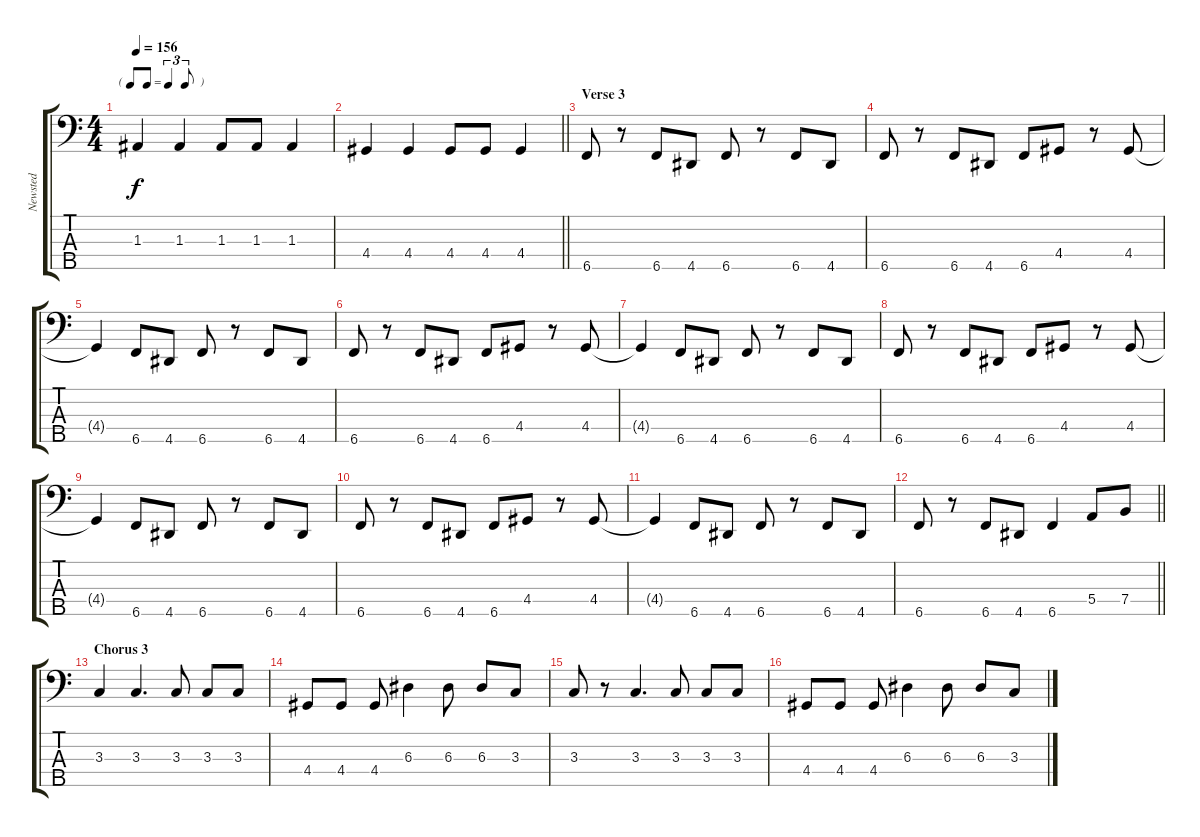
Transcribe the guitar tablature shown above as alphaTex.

\track ("Newsted" "Newsted") {instrument electricbassfinger}
\staff {score tabs}
\tuning (G2 D2 A1 E1 B0) {hide}
\ts (4 4)
\tf triplet8th
\tempo 156
\clef f4
\ks c
1.3.4{dy f} 1.3.4 1.3.8 1.3.8 1.3.4 |
\barLineRight lightlight
4.4.4 4.4.4 4.4.8 4.4.8 4.4.4 |
\section ("" "Verse 3")
6.5.8 r.8 6.5.8 4.5.8 6.5.8 r.8 6.5.8 4.5.8 |
6.5.8 r.8 6.5.8 4.5.8 6.5.8 4.4.8 r.8 4.4.8 |
4.4{t}.4 6.5.8 4.5.8 6.5.8 r.8 6.5.8 4.5.8 |
6.5.8 r.8 6.5.8 4.5.8 6.5.8 4.4.8 r.8 4.4.8 |
4.4{t}.4 6.5.8 4.5.8 6.5.8 r.8 6.5.8 4.5.8 |
6.5.8 r.8 6.5.8 4.5.8 6.5.8 4.4.8 r.8 4.4.8 |
4.4{t}.4 6.5.8 4.5.8 6.5.8 r.8 6.5.8 4.5.8 |
6.5.8 r.8 6.5.8 4.5.8 6.5.8 4.4.8 r.8 4.4.8 |
4.4{t}.4 6.5.8 4.5.8 6.5.8 r.8 6.5.8 4.5.8 |
\barLineRight lightlight
6.5.8 r.8 6.5.8 4.5.8 6.5.4 5.4.8 7.4.8 |
\section ("" "Chorus 3")
3.3.4 3.3.4{d} 3.3.8 3.3.8 3.3.8 |
4.4.8 4.4.8 4.4.8 6.3.4 6.3.8 6.3.8 3.3.8 |
3.3.8 r.8 3.3.4{d} 3.3.8 3.3.8 3.3.8 |
4.4.8 4.4.8 4.4.8 6.3.4 6.3.8 6.3.8 3.3.8
